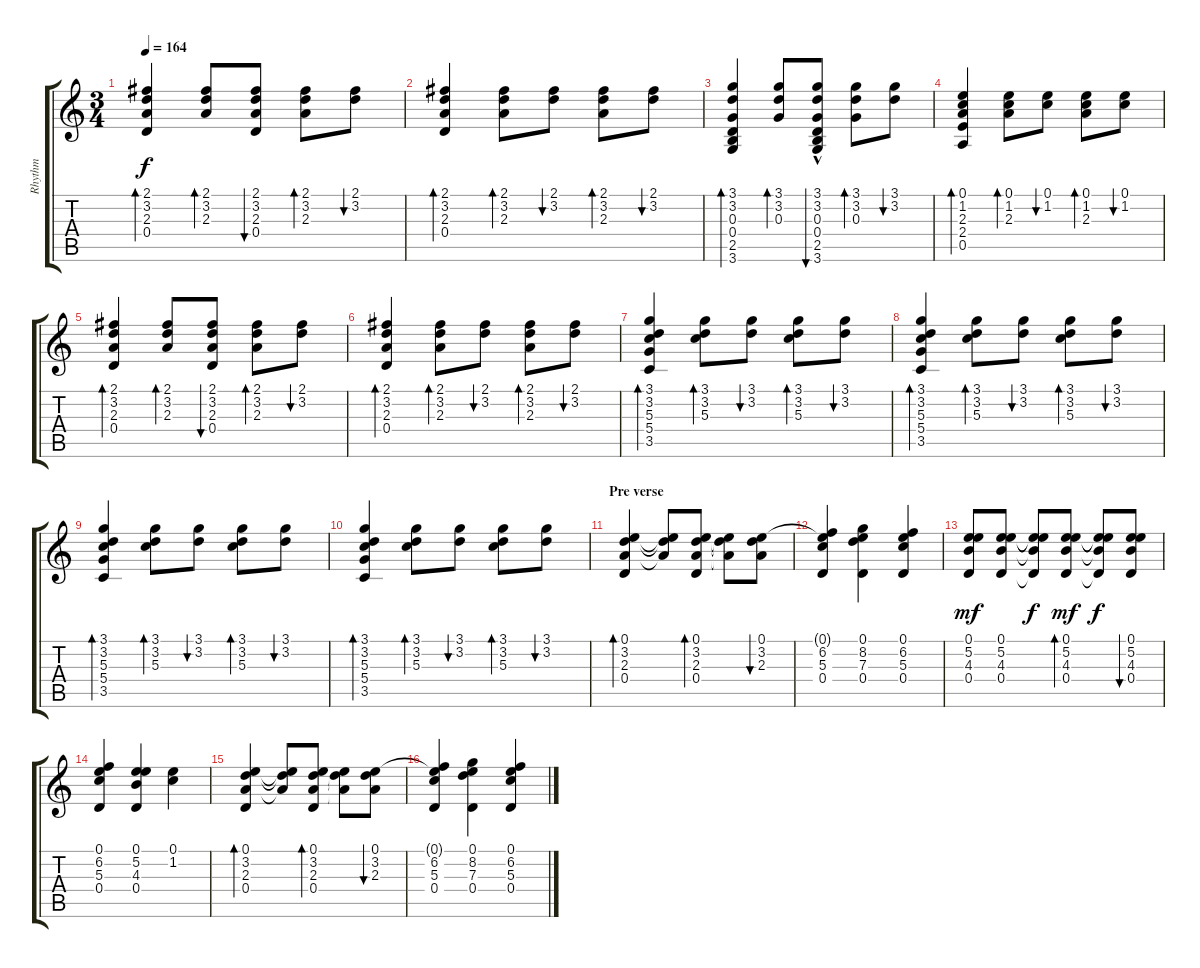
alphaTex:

\track ("Rhythm" "Rhythm") {instrument acousticguitarsteel}
\staff {score tabs}
\tuning (E4 B3 G3 D3 A2 E2) {hide}
\ts (3 4)
\tempo 164
\clef g2
\ks c
(2.1 3.2 2.3 0.4).4{bd 60 dy f} (2.1 3.2 2.3).8{bd 30} (2.1 3.2 2.3 0.4).8{bu 60} (2.1 3.2 2.3).8{bd 30} (2.1 3.2).8{bu 60} |
(2.1 3.2 2.3 0.4).4{bd 60} (2.1 3.2 2.3).8{bd 30} (2.1 3.2).8{bu 60} (2.1 3.2 2.3).8{bd 30} (2.1 3.2).8{bu 60} |
(3.1 3.2 0.3 0.4 2.5 3.6).4{bd 60} (3.1 3.2 0.3).8{bd 30} (3.1{hac} 3.2 0.3 0.4 2.5 3.6).8{bu 60} (3.1 3.2 0.3).8{bd 30} (3.1 3.2).8{bu 60} |
(0.1 1.2 2.3 2.4 0.5).4{bd 60} (0.1 1.2 2.3).8{bd 30} (0.1 1.2).8{bu 60} (0.1 1.2 2.3).8{bd 30} (0.1 1.2).8{bu 60} |
(2.1 3.2 2.3 0.4).4{bd 60} (2.1 3.2 2.3).8{bd 30} (2.1 3.2 2.3 0.4).8{bu 60} (2.1 3.2 2.3).8{bd 30} (2.1 3.2).8{bu 60} |
(2.1 3.2 2.3 0.4).4{bd 60} (2.1 3.2 2.3).8{bd 30} (2.1 3.2).8{bu 60} (2.1 3.2 2.3).8{bd 30} (2.1 3.2).8{bu 60} |
(3.1 3.2 5.3 5.4 3.5).4{bd 60} (3.1 3.2 5.3).8{bd 30} (3.1 3.2).8{bu 60} (3.1 3.2 5.3).8{bd 30} (3.1 3.2).8{bu 60} |
(3.1 3.2 5.3 5.4 3.5).4{bd 60} (3.1 3.2 5.3).8{bd 30} (3.1 3.2).8{bu 60} (3.1 3.2 5.3).8{bd 30} (3.1 3.2).8{bu 60} |
(3.1 3.2 5.3 5.4 3.5).4{bd 60} (3.1 3.2 5.3).8{bd 30} (3.1 3.2).8{bu 60} (3.1 3.2 5.3).8{bd 30} (3.1 3.2).8{bu 60} |
(3.1 3.2 5.3 5.4 3.5).4{bd 60} (3.1 3.2 5.3).8{bd 30} (3.1 3.2).8{bu 60} (3.1 3.2 5.3).8{bd 30} (3.1 3.2).8{bu 60} |
\section ("" "Pre verse")
(0.1 3.2 2.3 0.4).4{bd 60} (0.1{t} 3.2{t} 2.3{t}).8 (0.1 3.2 2.3 0.4).8{bd 60} (0.1{t} 3.2{t} 2.3{t}).8 (0.1 3.2 2.3).8{bu 60} |
(0.1{t} 6.2 5.3 0.4).4 (0.1 8.2 7.3 0.4).4 (0.1 6.2 5.3 0.4).4 |
(0.1 5.2 4.3 0.4).8{dy mf} (0.1 5.2 4.3 0.4).8 (0.1{t} 5.2{t} 4.3{t} 0.4{t}).8{dy f} (0.1 5.2 4.3 0.4).8{bd 60 dy mf} (0.1{t} 5.2{t} 4.3{t} 0.4{t}).8{dy f} (0.1 5.2 4.3 0.4).8{bu 60} |
(0.1 6.2 5.3 0.4).4 (0.1 5.2 4.3 0.4).4 (0.1 1.2).4 |
(0.1 3.2 2.3 0.4).4{bd 60} (0.1{t} 3.2{t} 2.3{t}).8 (0.1 3.2 2.3 0.4).8{bd 60} (0.1{t} 3.2{t} 2.3{t}).8 (0.1 3.2 2.3).8{bu 60} |
(0.1{t} 6.2 5.3 0.4).4 (0.1 8.2 7.3 0.4).4 (0.1 6.2 5.3 0.4).4
